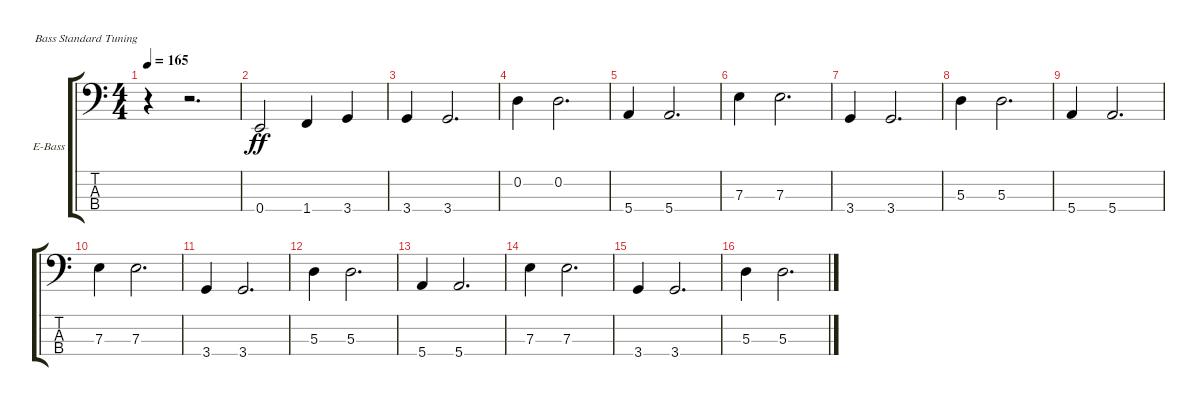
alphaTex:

\bracketExtendMode groupsimilarinstruments
\firstSystemTrackNameOrientation horizontal
\otherSystemsTrackNameOrientation horizontal
\track ("Äîðîæêà 2" "E-Bass") {instrument electricbassfinger}
\staff {score tabs}
\tuning (G2 D2 A1 E1)
\ts (4 4)
\beaming (8 2 2 2 2)
\tempo 165
\clef f4
\ks c
r.4{dy ff instrument electricbassfinger} r.2{d} |
0.4.2 1.4.4 3.4.4 |
3.4.4 3.4.2{d} |
0.2.4 0.2.2{d} |
5.4.4 5.4.2{d} |
7.3.4 7.3.2{d} |
3.4.4 3.4.2{d} |
5.3.4 5.3.2{d} |
5.4.4 5.4.2{d} |
7.3.4 7.3.2{d} |
3.4.4 3.4.2{d} |
5.3.4 5.3.2{d} |
5.4.4 5.4.2{d} |
7.3.4 7.3.2{d} |
3.4.4 3.4.2{d} |
5.3.4 5.3.2{d}
